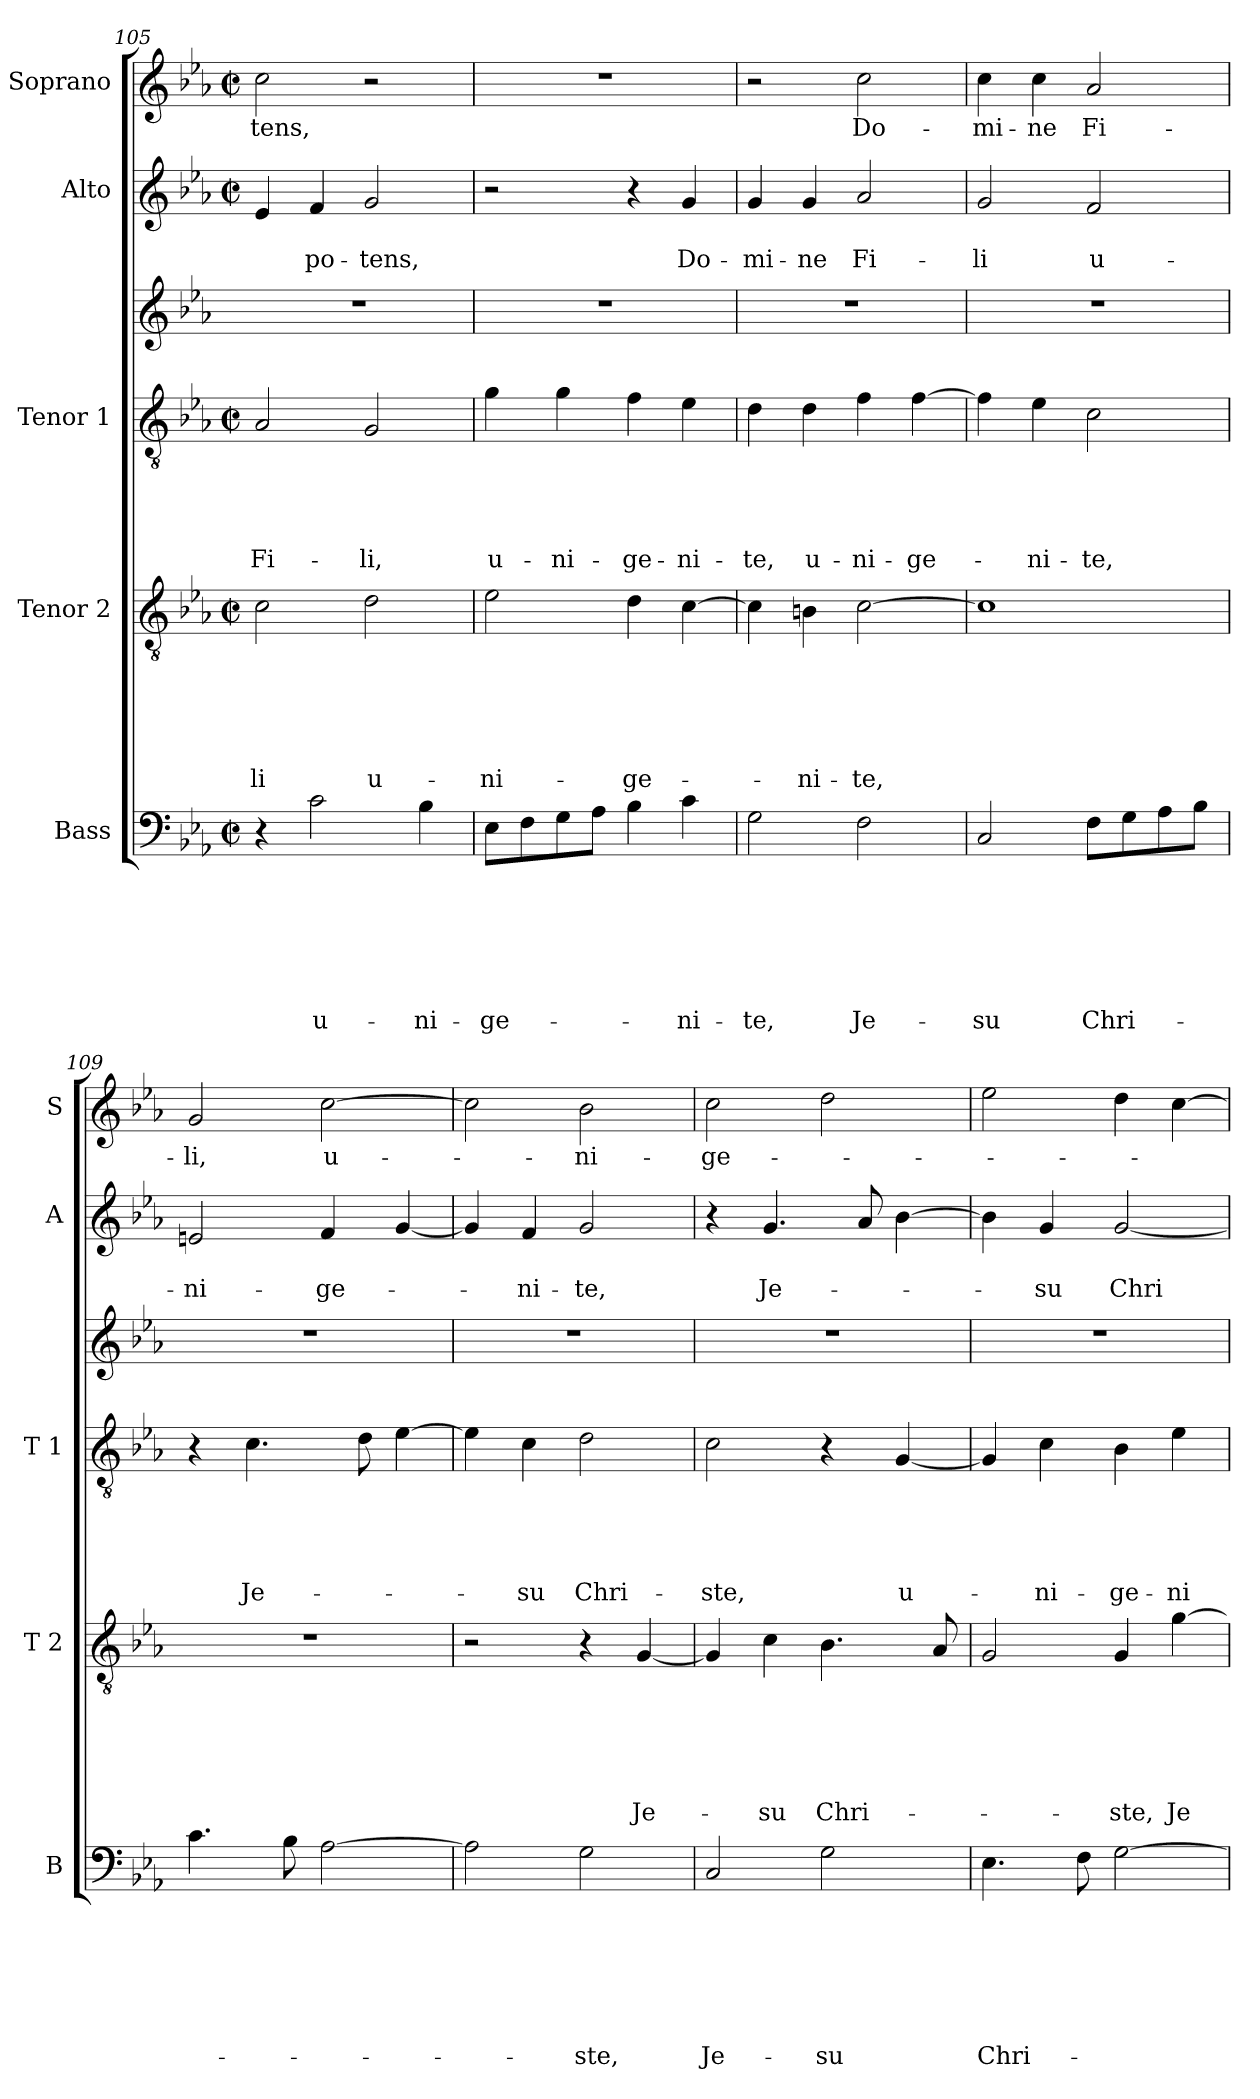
**kern	**text	**text	**text	**text	**text	**text	**text	**kern	**text	**text	**text	**text	**text	**text	**kern	**text	**text	**text	**text	**text	**kern	**kern	**text	**text	**kern	**text
*part6	*part6	*part6	*part6	*part6	*part6	*part6	*part6	*part5	*part5	*part5	*part5	*part5	*part5	*part5	*part4	*part4	*part4	*part4	*part4	*part4	*part3	*part2	*part2	*part2	*part1	*part1
*staff6	*staff6	*staff6	*staff6	*staff6	*staff6	*staff6	*staff6	*staff5	*staff5	*staff5	*staff5	*staff5	*staff5	*staff5	*staff4	*staff4	*staff4	*staff4	*staff4	*staff4	*staff3	*staff2	*staff2	*staff2	*staff1	*staff1
*I"Bass	*	*	*	*	*	*	*	*I"Tenor 2	*	*	*	*	*	*	*I"Tenor 1	*	*	*	*	*	*	*I"Alto	*	*	*I"Soprano	*
*I'B	*	*	*	*	*	*	*	*I'T 2	*	*	*	*	*	*	*I'T 1	*	*	*	*	*	*	*I'A	*	*	*I'S	*
*clefF4	*	*	*	*	*	*	*	*clefGv2	*	*	*	*	*	*	*clefGv2	*	*	*	*	*	*clefG2	*clefG2	*	*	*clefG2	*
*k[b-e-a-]	*	*	*	*	*	*	*	*k[b-e-a-]	*	*	*	*	*	*	*k[b-e-a-]	*	*	*	*	*	*k[b-e-a-]	*k[b-e-a-]	*	*	*k[b-e-a-]	*
*E-:	*	*	*	*	*	*	*	*E-:	*	*	*	*	*	*	*E-:	*	*	*	*	*	*E-:	*E-:	*	*	*E-:	*
*M2/2	*	*	*	*	*	*	*	*M2/2	*	*	*	*	*	*	*M2/2	*	*	*	*	*	*	*M2/2	*	*	*M2/2	*
*met(c|)	*	*	*	*	*	*	*	*met(c|)	*	*	*	*	*	*	*met(c|)	*	*	*	*	*	*	*met(c|)	*	*	*met(c|)	*
=105	=105	=105	=105	=105	=105	=105	=105	=105	=105	=105	=105	=105	=105	=105	=105	=105	=105	=105	=105	=105	=105	=105	=105	=105	=105	=105
!	!	!	!	!	!	!	!	!	!	!	!	!	!	!LO:LY:b	!	!	!	!	!	!LO:LY:b	!	!	!	!	!	!LO:LY:b
4r	.	.	.	.	.	.	.	2c\	.	.	.	.	.	-li	2A-/	.	.	.	.	Fi-	1r	4e-/	.	.	2cc\	-tens,
!	!	!	!	!	!	!	!LO:LY:b	!	!	!	!	!	!	!	!	!	!	!	!	!	!	!	!	!LO:LY:b	!	!
2c\	.	.	.	.	.	.	u-	.	.	.	.	.	.	.	.	.	.	.	.	.	.	4f/	.	-po-	.	.
!	!	!	!	!	!	!	!	!	!	!	!	!	!	!LO:LY:b	!	!	!	!	!	!LO:LY:b	!	!	!	!LO:LY:b	!	!
.	.	.	.	.	.	.	.	2d\	.	.	.	.	.	u-	2G/	.	.	.	.	-li,	.	2g/	.	-tens,	2r	.
!	!	!	!	!	!	!	!LO:LY:b	!	!	!	!	!	!	!	!	!	!	!	!	!	!	!	!	!	!	!
4B-\	.	.	.	.	.	.	-ni-	.	.	.	.	.	.	.	.	.	.	.	.	.	.	.	.	.	.	.
=106	=106	=106	=106	=106	=106	=106	=106	=106	=106	=106	=106	=106	=106	=106	=106	=106	=106	=106	=106	=106	=106	=106	=106	=106	=106	=106
!	!	!	!	!	!	!	!LO:LY:b	!	!	!	!	!	!	!LO:LY:b	!	!	!	!	!	!LO:LY:b	!	!	!	!	!	!
8E-\L	.	.	.	.	.	.	-ge-	2e-\	.	.	.	.	.	-ni-	4g\	.	.	.	.	u-	1r	2r	.	.	1r	.
8F\	.	.	.	.	.	.	.	.	.	.	.	.	.	.	.	.	.	.	.	.	.	.	.	.	.	.
!	!	!	!	!	!	!	!	!	!	!	!	!	!	!	!	!	!	!	!	!LO:LY:b	!	!	!	!	!	!
8G\	.	.	.	.	.	.	.	.	.	.	.	.	.	.	4g\	.	.	.	.	-ni-	.	.	.	.	.	.
8A-\J	.	.	.	.	.	.	.	.	.	.	.	.	.	.	.	.	.	.	.	.	.	.	.	.	.	.
!	!	!	!	!	!	!	!	!	!	!	!	!	!	!LO:LY:b	!	!	!	!	!	!LO:LY:b	!	!	!	!	!	!
4B-\	.	.	.	.	.	.	.	4d\	.	.	.	.	.	-ge-	4f\	.	.	.	.	-ge-	.	4r	.	.	.	.
!	!	!	!	!	!	!	!LO:LY:b	!	!	!	!	!	!	!	!	!	!	!	!	!LO:LY:b	!	!	!	!LO:LY:b	!	!
4c\	.	.	.	.	.	.	-ni-	[>4c\	.	.	.	.	.	.	4e-\	.	.	.	.	-ni-	.	4g/	.	Do-	.	.
=107	=107	=107	=107	=107	=107	=107	=107	=107	=107	=107	=107	=107	=107	=107	=107	=107	=107	=107	=107	=107	=107	=107	=107	=107	=107	=107
!	!	!	!	!	!	!	!LO:LY:b	!	!	!	!	!	!	!	!	!	!	!	!	!LO:LY:b	!	!	!	!LO:LY:b	!	!
2G\	.	.	.	.	.	.	-te,	4c\]	.	.	.	.	.	.	4d\	.	.	.	.	-te,	1r	4g/	.	-mi-	2r	.
!	!	!	!	!	!	!	!	!	!	!	!	!	!	!LO:LY:b	!	!	!	!	!	!LO:LY:b	!	!	!	!LO:LY:b	!	!
.	.	.	.	.	.	.	.	4Bn\	.	.	.	.	.	-ni-	4d\	.	.	.	.	u-	.	4g/	.	-ne	.	.
!	!	!	!	!	!	!	!LO:LY:b	!	!	!	!	!	!	!LO:LY:b	!	!	!	!	!	!LO:LY:b	!	!	!	!LO:LY:b	!	!LO:LY:b
2F\	.	.	.	.	.	.	Je-	[>2c\	.	.	.	.	.	-te,	4f\	.	.	.	.	-ni-	.	2a-/	.	Fi-	2cc\	Do-
!	!	!	!	!	!	!	!	!	!	!	!	!	!	!	!	!	!	!	!	!LO:LY:b	!	!	!	!	!	!
.	.	.	.	.	.	.	.	.	.	.	.	.	.	.	[>4f\	.	.	.	.	-ge-	.	.	.	.	.	.
=108	=108	=108	=108	=108	=108	=108	=108	=108	=108	=108	=108	=108	=108	=108	=108	=108	=108	=108	=108	=108	=108	=108	=108	=108	=108	=108
!	!	!	!	!	!	!	!LO:LY:b	!	!	!	!	!	!	!	!	!	!	!	!	!	!	!	!	!LO:LY:b	!	!LO:LY:b
2C/	.	.	.	.	.	.	-su	1c]	.	.	.	.	.	.	4f\]	.	.	.	.	.	1r	2g/	.	-li	4cc\	-mi-
!	!	!	!	!	!	!	!	!	!	!	!	!	!	!	!	!	!	!	!	!LO:LY:b	!	!	!	!	!	!LO:LY:b
.	.	.	.	.	.	.	.	.	.	.	.	.	.	.	4e-\	.	.	.	.	-ni-	.	.	.	.	4cc\	-ne
!	!	!	!	!	!	!	!LO:LY:b	!	!	!	!	!	!	!	!	!	!	!	!	!LO:LY:b	!	!	!	!LO:LY:b	!	!LO:LY:b
8F\L	.	.	.	.	.	.	Chri-	.	.	.	.	.	.	.	2c\	.	.	.	.	-te,	.	2f/	.	u-	2a-/	Fi-
8G\	.	.	.	.	.	.	.	.	.	.	.	.	.	.	.	.	.	.	.	.	.	.	.	.	.	.
8A-\	.	.	.	.	.	.	.	.	.	.	.	.	.	.	.	.	.	.	.	.	.	.	.	.	.	.
8B-\J	.	.	.	.	.	.	.	.	.	.	.	.	.	.	.	.	.	.	.	.	.	.	.	.	.	.
!!LO:PB:g=z
=109	=109	=109	=109	=109	=109	=109	=109	=109	=109	=109	=109	=109	=109	=109	=109	=109	=109	=109	=109	=109	=109	=109	=109	=109	=109	=109
!	!	!	!	!	!	!	!	!	!	!	!	!	!	!	!	!	!	!	!	!	!	!	!	!LO:LY:b	!	!LO:LY:b
4.c\	.	.	.	.	.	.	.	1r	.	.	.	.	.	.	4r	.	.	.	.	.	1r	2en/	.	-ni-	2g/	-li,
!	!	!	!	!	!	!	!	!	!	!	!	!	!	!	!	!	!	!	!	!LO:LY:b	!	!	!	!	!	!
.	.	.	.	.	.	.	.	.	.	.	.	.	.	.	4.c\	.	.	.	.	Je-	.	.	.	.	.	.
8B-\	.	.	.	.	.	.	.	.	.	.	.	.	.	.	.	.	.	.	.	.	.	.	.	.	.	.
!	!	!	!	!	!	!	!	!	!	!	!	!	!	!	!	!	!	!	!	!	!	!	!	!LO:LY:b	!	!LO:LY:b
[>2A-\	.	.	.	.	.	.	.	.	.	.	.	.	.	.	.	.	.	.	.	.	.	4f/	.	-ge-	[>2cc\	u-
.	.	.	.	.	.	.	.	.	.	.	.	.	.	.	8d\	.	.	.	.	.	.	.	.	.	.	.
.	.	.	.	.	.	.	.	.	.	.	.	.	.	.	[>4e-\	.	.	.	.	.	.	[<4g/	.	.	.	.
=110	=110	=110	=110	=110	=110	=110	=110	=110	=110	=110	=110	=110	=110	=110	=110	=110	=110	=110	=110	=110	=110	=110	=110	=110	=110	=110
2A-\]	.	.	.	.	.	.	.	2r	.	.	.	.	.	.	4e-\]	.	.	.	.	.	1r	4g/]	.	.	2cc\]	.
!	!	!	!	!	!	!	!	!	!	!	!	!	!	!	!	!	!	!	!	!LO:LY:b	!	!	!	!LO:LY:b	!	!
.	.	.	.	.	.	.	.	.	.	.	.	.	.	.	4c\	.	.	.	.	-su	.	4f/	.	-ni-	.	.
!	!	!	!	!	!	!	!LO:LY:b	!	!	!	!	!	!	!	!	!	!	!	!	!LO:LY:b	!	!	!	!LO:LY:b	!	!LO:LY:b
2G\	.	.	.	.	.	.	-ste,	4r	.	.	.	.	.	.	2d\	.	.	.	.	Chri-	.	2g/	.	-te,	2b-\	-ni-
!	!	!	!	!	!	!	!	!	!	!	!	!	!	!LO:LY:b	!	!	!	!	!	!	!	!	!	!	!	!
.	.	.	.	.	.	.	.	[<4G/	.	.	.	.	.	Je-	.	.	.	.	.	.	.	.	.	.	.	.
=111	=111	=111	=111	=111	=111	=111	=111	=111	=111	=111	=111	=111	=111	=111	=111	=111	=111	=111	=111	=111	=111	=111	=111	=111	=111	=111
!	!	!	!	!	!	!	!LO:LY:b	!	!	!	!	!	!	!	!	!	!	!	!	!LO:LY:b	!	!	!	!	!	!LO:LY:b
2C/	.	.	.	.	.	.	Je-	4G/]	.	.	.	.	.	.	2c\	.	.	.	.	-ste,	1r	4r	.	.	2cc\	-ge-
!	!	!	!	!	!	!	!	!	!	!	!	!	!	!LO:LY:b	!	!	!	!	!	!	!	!	!	!LO:LY:b	!	!
.	.	.	.	.	.	.	.	4c\	.	.	.	.	.	-su	.	.	.	.	.	.	.	4.g/	.	Je-	.	.
!	!	!	!	!	!	!	!LO:LY:b	!	!	!	!	!	!	!LO:LY:b	!	!	!	!	!	!	!	!	!	!	!	!
2G\	.	.	.	.	.	.	-su	4.B-\	.	.	.	.	.	Chri-	4r	.	.	.	.	.	.	.	.	.	2dd\	.
.	.	.	.	.	.	.	.	.	.	.	.	.	.	.	.	.	.	.	.	.	.	8a-/	.	.	.	.
!	!	!	!	!	!	!	!	!	!	!	!	!	!	!	!	!	!	!	!	!LO:LY:b	!	!	!	!	!	!
.	.	.	.	.	.	.	.	.	.	.	.	.	.	.	[<4G/	.	.	.	.	u-	.	[>4b-\	.	.	.	.
.	.	.	.	.	.	.	.	8A-/	.	.	.	.	.	.	.	.	.	.	.	.	.	.	.	.	.	.
=112	=112	=112	=112	=112	=112	=112	=112	=112	=112	=112	=112	=112	=112	=112	=112	=112	=112	=112	=112	=112	=112	=112	=112	=112	=112	=112
!	!	!	!	!	!	!	!LO:LY:b	!	!	!	!	!	!	!	!	!	!	!	!	!	!	!	!	!	!	!
4.E-\	.	.	.	.	.	.	Chri-	2G/	.	.	.	.	.	.	4G/]	.	.	.	.	.	1r	4b-\]	.	.	2ee-\	.
!	!	!	!	!	!	!	!	!	!	!	!	!	!	!	!	!	!	!	!	!LO:LY:b	!	!	!	!LO:LY:b	!	!
.	.	.	.	.	.	.	.	.	.	.	.	.	.	.	4c\	.	.	.	.	-ni-	.	4g/	.	-su	.	.
8F\	.	.	.	.	.	.	.	.	.	.	.	.	.	.	.	.	.	.	.	.	.	.	.	.	.	.
!	!	!	!	!	!	!	!	!	!	!	!	!	!	!LO:LY:b	!	!	!	!	!	!LO:LY:b	!	!	!	!LO:LY:b	!	!
[>2G\	.	.	.	.	.	.	.	4G/	.	.	.	.	.	-ste,	4B-\	.	.	.	.	-ge-	.	[<2g/	.	Chri-	4dd\	.
!	!	!	!	!	!	!	!	!	!	!	!	!	!	!LO:LY:b	!	!	!	!	!	!LO:LY:b	!	!	!	!	!	!
.	.	.	.	.	.	.	.	[>4g\	.	.	.	.	.	Je-	4e-\	.	.	.	.	-ni-	.	.	.	.	[>4cc\	.
=	=	=	=	=	=	=	=	=	=	=	=	=	=	=	=	=	=	=	=	=	=	=	=	=	=	=
*-	*-	*-	*-	*-	*-	*-	*-	*-	*-	*-	*-	*-	*-	*-	*-	*-	*-	*-	*-	*-	*-	*-	*-	*-	*-	*-
